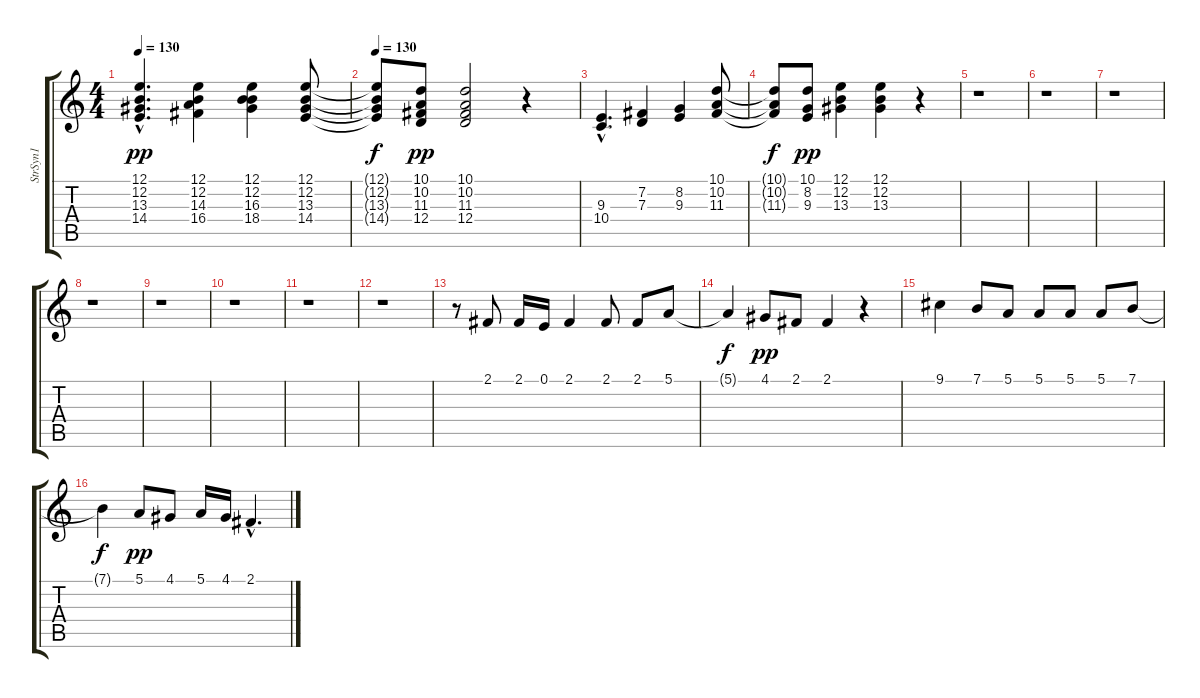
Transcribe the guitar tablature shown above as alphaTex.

\track ("StrSyn1" "StrSyn1") {instrument synthstrings1}
\staff {score tabs}
\tuning (E4 B3 G3 D3 A2 E2) {hide}
\ts (4 4)
\tempo 130
\clef g2
\ks c
(12.1{hac} 12.2{hac} 13.3{hac} 14.4{hac}).4{d dy pp instrument synthstrings1} (12.1 12.2 14.3 16.4).4 (12.1 12.2 16.3 18.4).4 (12.1 12.2 13.3 14.4).8 |
\tempo 130
(12.1{t} 12.2{t} 13.3{t} 14.4{t}).8{dy f} (10.1 10.2 11.3 12.4).8{dy pp} (10.1 10.2 11.3 12.4).2 r.4 |
(9.3{hac} 10.4{hac}).4{d} (7.2 7.3).4 (8.2 9.3).4 (10.1 10.2 11.3).8 |
(10.1{t} 10.2{t} 11.3{t}).8{dy f} (10.1 8.2 9.3).8{dy pp} (12.1 12.2 13.3).4 (12.1 12.2 13.3).4 r.4 |
r.1 |
r.1 |
r.1 |
r.1 |
r.1 |
r.1 |
r.1 |
r.1 |
r.8 2.1.8 2.1.16 0.1.16 2.1.4 2.1.8 2.1.8 5.1.8 |
5.1{t}.4{dy f} 4.1.8{dy pp} 2.1.8 2.1.4 r.4 |
9.1.4 7.1.8 5.1.8 5.1.8 5.1.8 5.1.8 7.1.8 |
7.1{t}.4{dy f} 5.1.8{dy pp} 4.1.8 5.1.16 4.1.16 2.1{hac}.4{d}
